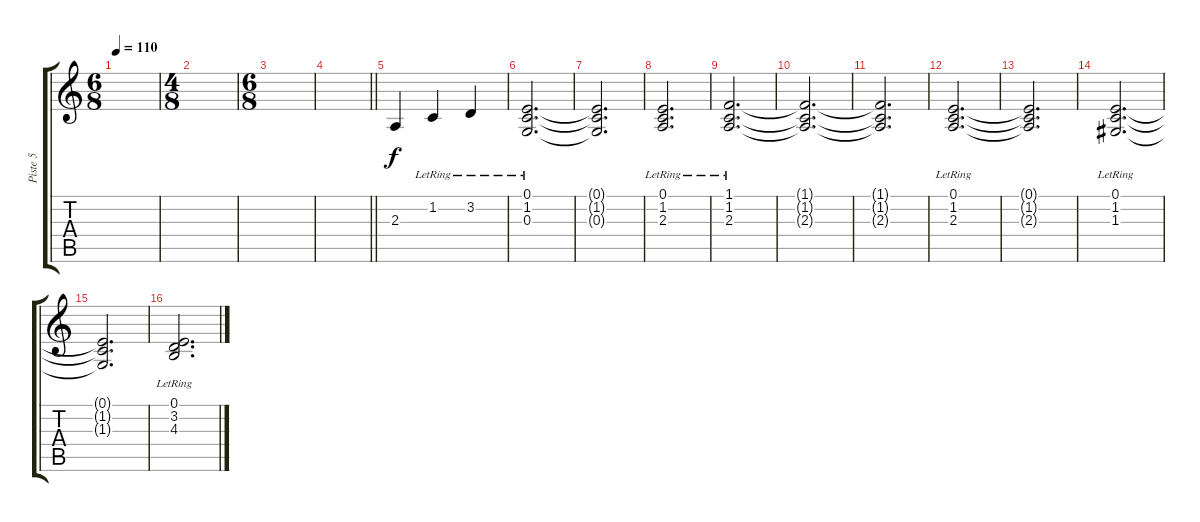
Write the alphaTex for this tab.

\track ("Piste 5" "Piste 5") {instrument acousticgrandpiano}
\staff {score tabs}
\tuning (E4 B3 G3 D3 A2 E2) {hide}
\ts (6 8)
\tempo 110
\clef g2
\ks c
|
\ts (4 8)
|
\ts (6 8)
|
\barLineRight lightlight
|
\section ("" "")
2.3.4 1.2{lr}.4 3.2{lr}.4 |
(0.1{lr} 1.2{lr} 0.3).2{d} |
(0.1{t} 1.2{t} 0.3{t}).2{d} |
(0.1{lr} 1.2{lr} 2.3).2{d} |
(1.1{lr} 1.2{lr} 2.3).2{d} |
(1.1{t} 1.2{t} 2.3{t}).2{d} |
(1.1{t} 1.2{t} 2.3{t}).2{d} |
(0.1{lr} 1.2{lr} 2.3).2{d} |
(0.1{t} 1.2{t} 2.3{t}).2{d} |
(0.1{lr} 1.2{lr} 1.3).2{d} |
(0.1{t} 1.2{t} 1.3{t}).2{d} |
(0.1{lr} 3.2{lr} 4.3).2{d}
